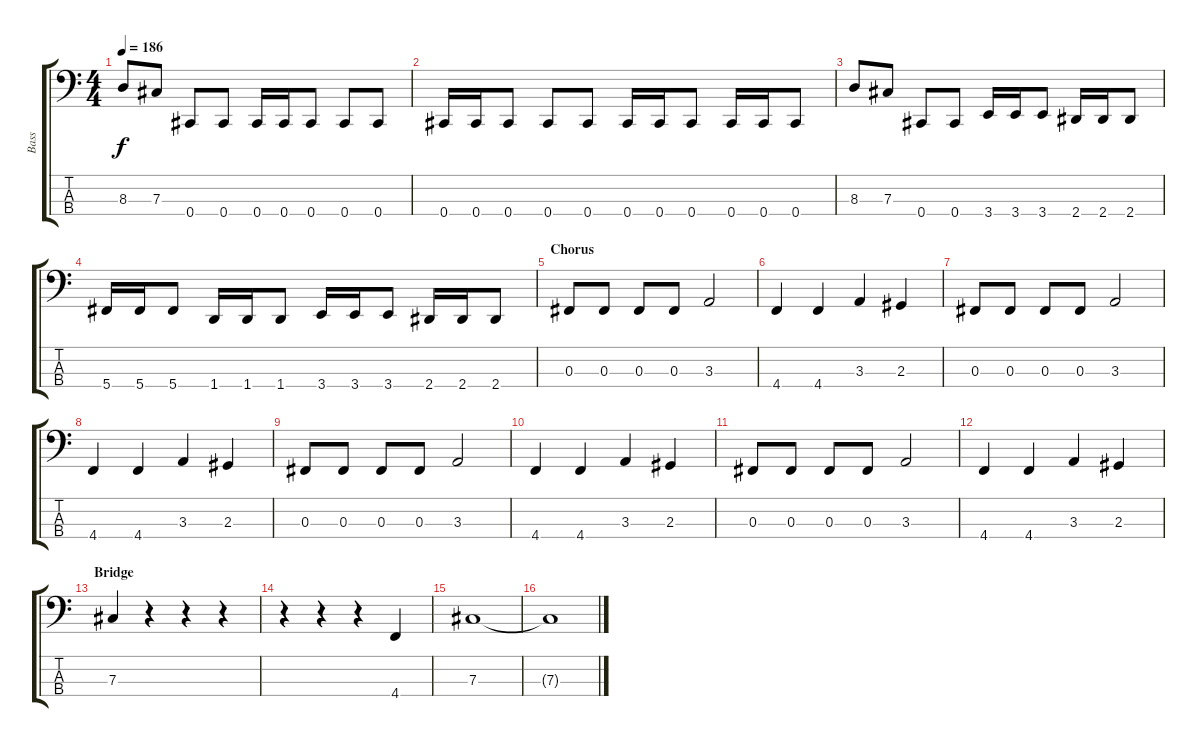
\track ("Bass" "Bass") {instrument electricbasspick}
\staff {score tabs}
\tuning (E2 B1 Gb1 Db1) {hide}
\ts (4 4)
\tempo 186
\clef f4
\ks c
8.3.8{dy f} 7.3.8 0.4.8 0.4.8 0.4.16 0.4.16 0.4.8 0.4.8 0.4.8 |
0.4.16 0.4.16 0.4.8 0.4.8 0.4.8 0.4.16 0.4.16 0.4.8 0.4.16 0.4.16 0.4.8 |
8.3.8 7.3.8 0.4.8 0.4.8 3.4.16 3.4.16 3.4.8 2.4.16 2.4.16 2.4.8 |
5.4.16 5.4.16 5.4.8 1.4.16 1.4.16 1.4.8 3.4.16 3.4.16 3.4.8 2.4.16 2.4.16 2.4.8 |
\section ("" "Chorus")
0.3.8 0.3.8 0.3.8 0.3.8 3.3.2 |
4.4.4 4.4.4 3.3.4 2.3.4 |
0.3.8 0.3.8 0.3.8 0.3.8 3.3.2 |
4.4.4 4.4.4 3.3.4 2.3.4 |
0.3.8 0.3.8 0.3.8 0.3.8 3.3.2 |
4.4.4 4.4.4 3.3.4 2.3.4 |
0.3.8 0.3.8 0.3.8 0.3.8 3.3.2 |
4.4.4 4.4.4 3.3.4 2.3.4 |
\section ("" "Bridge")
7.3.4 r.4 r.4 r.4 |
r.4 r.4 r.4 4.4.4 |
7.3.1 |
7.3{t}.1
